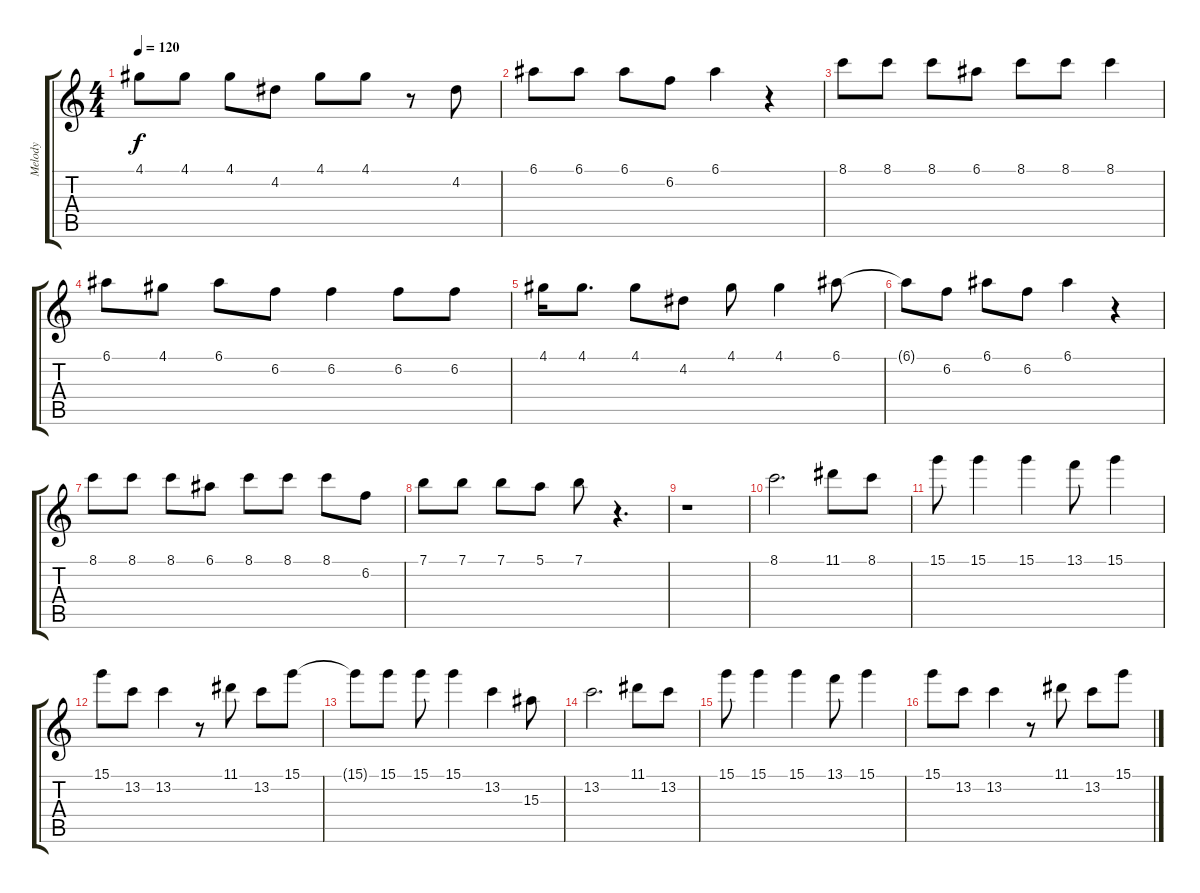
\track ("Melody" "Melody") {instrument acousticguitarnylon}
\staff {score tabs}
\tuning (E4 B3 G3 D3 A2 E2) {hide}
\ts (4 4)
\tempo 120
\clef g2
\ks c
4.1.8{dy f} 4.1.8 4.1.8 4.2.8 4.1.8 4.1.8 r.8 4.2.8 |
6.1.8 6.1.8 6.1.8 6.2.8 6.1.4 r.4 |
8.1.8 8.1.8 8.1.8 6.1.8 8.1.8 8.1.8 8.1.4 |
6.1.8 4.1.8 6.1.8 6.2.8 6.2.4 6.2.8 6.2.8 |
4.1.16 4.1.8{d} 4.1.8 4.2.8 4.1.8 4.1.4 6.1.8 |
6.1{t}.8 6.2.8 6.1.8 6.2.8 6.1.4 r.4 |
8.1.8 8.1.8 8.1.8 6.1.8 8.1.8 8.1.8 8.1.8 6.2.8 |
7.1.8 7.1.8 7.1.8 5.1.8 7.1.8 r.4{d} |
r.1 |
8.1.2{d} 11.1.8 8.1.8 |
15.1.8 15.1.4 15.1.4 13.1.8 15.1.4 |
15.1.8 13.2.8 13.2.4 r.8 11.1.8 13.2.8 15.1.8 |
15.1{t}.8 15.1.8 15.1.8 15.1.4 13.2.4 15.3.8 |
13.2.2{d} 11.1.8 13.2.8 |
15.1.8 15.1.4 15.1.4 13.1.8 15.1.4 |
15.1.8 13.2.8 13.2.4 r.8 11.1.8 13.2.8 15.1.8
